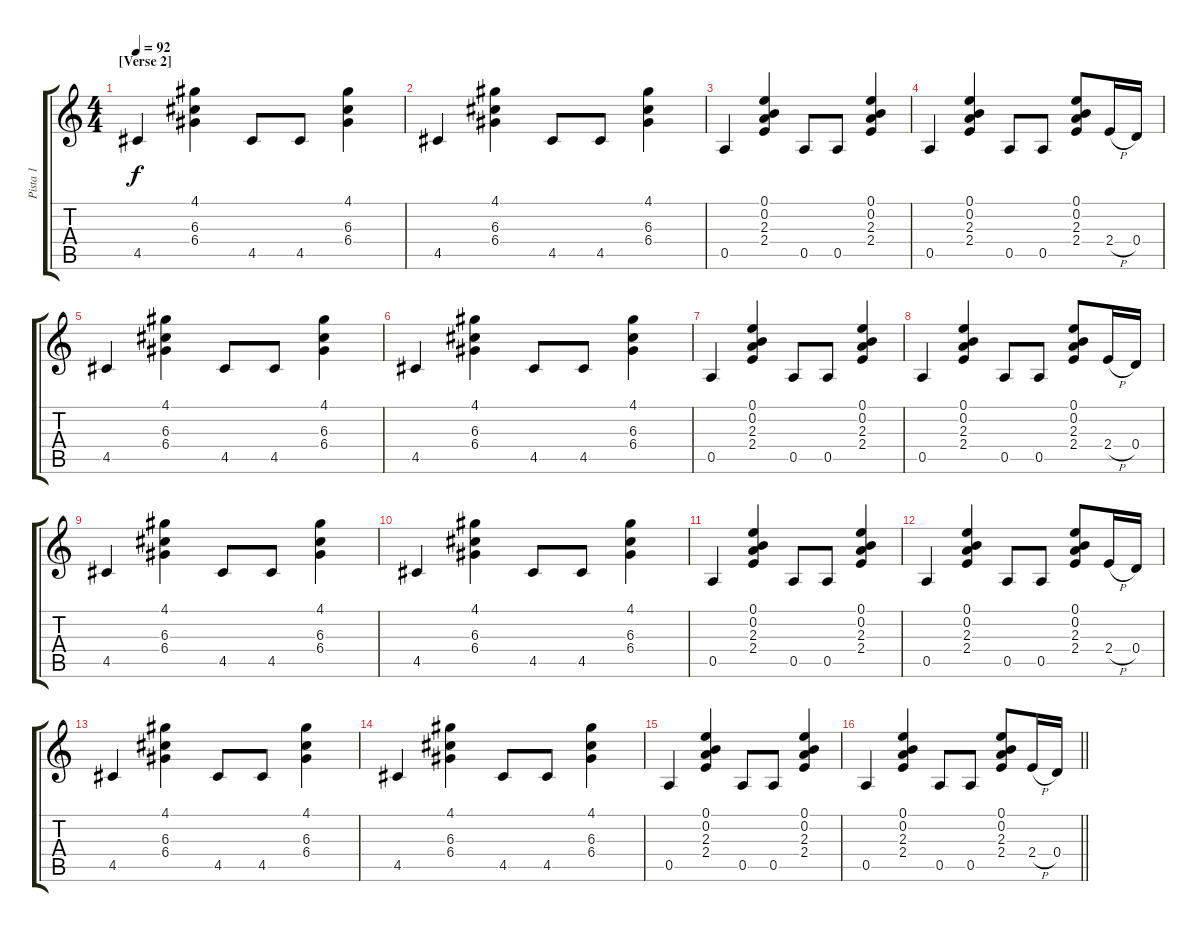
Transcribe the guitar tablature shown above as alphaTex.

\track ("Pista 1" "Pista 1") {instrument electricguitarclean}
\staff {score tabs}
\tuning (E4 B3 G3 D3 A2 E2) {hide}
\ts (4 4)
\section ("" "[Verse 2]")
\tempo 92
\clef g2
\ks c
4.5.4{dy f} (4.1 6.3 6.4).4 4.5.8 4.5.8 (4.1 6.3 6.4).4 |
4.5.4 (4.1 6.3 6.4).4 4.5.8 4.5.8 (4.1 6.3 6.4).4 |
0.5.4 (0.1 0.2 2.3 2.4).4 0.5.8 0.5.8 (0.1 0.2 2.3 2.4).4 |
0.5.4 (0.1 0.2 2.3 2.4).4 0.5.8 0.5.8 (0.1 0.2 2.3 2.4).8 2.4{h}.16 0.4.16 |
4.5.4 (4.1 6.3 6.4).4 4.5.8 4.5.8 (4.1 6.3 6.4).4 |
4.5.4 (4.1 6.3 6.4).4 4.5.8 4.5.8 (4.1 6.3 6.4).4 |
0.5.4 (0.1 0.2 2.3 2.4).4 0.5.8 0.5.8 (0.1 0.2 2.3 2.4).4 |
0.5.4 (0.1 0.2 2.3 2.4).4 0.5.8 0.5.8 (0.1 0.2 2.3 2.4).8 2.4{h}.16 0.4.16 |
4.5.4 (4.1 6.3 6.4).4 4.5.8 4.5.8 (4.1 6.3 6.4).4 |
4.5.4 (4.1 6.3 6.4).4 4.5.8 4.5.8 (4.1 6.3 6.4).4 |
0.5.4 (0.1 0.2 2.3 2.4).4 0.5.8 0.5.8 (0.1 0.2 2.3 2.4).4 |
0.5.4 (0.1 0.2 2.3 2.4).4 0.5.8 0.5.8 (0.1 0.2 2.3 2.4).8 2.4{h}.16 0.4.16 |
4.5.4 (4.1 6.3 6.4).4 4.5.8 4.5.8 (4.1 6.3 6.4).4 |
4.5.4 (4.1 6.3 6.4).4 4.5.8 4.5.8 (4.1 6.3 6.4).4 |
0.5.4 (0.1 0.2 2.3 2.4).4 0.5.8 0.5.8 (0.1 0.2 2.3 2.4).4 |
\barLineRight lightlight
0.5.4 (0.1 0.2 2.3 2.4).4 0.5.8 0.5.8 (0.1 0.2 2.3 2.4).8 2.4{h}.16 0.4.16
